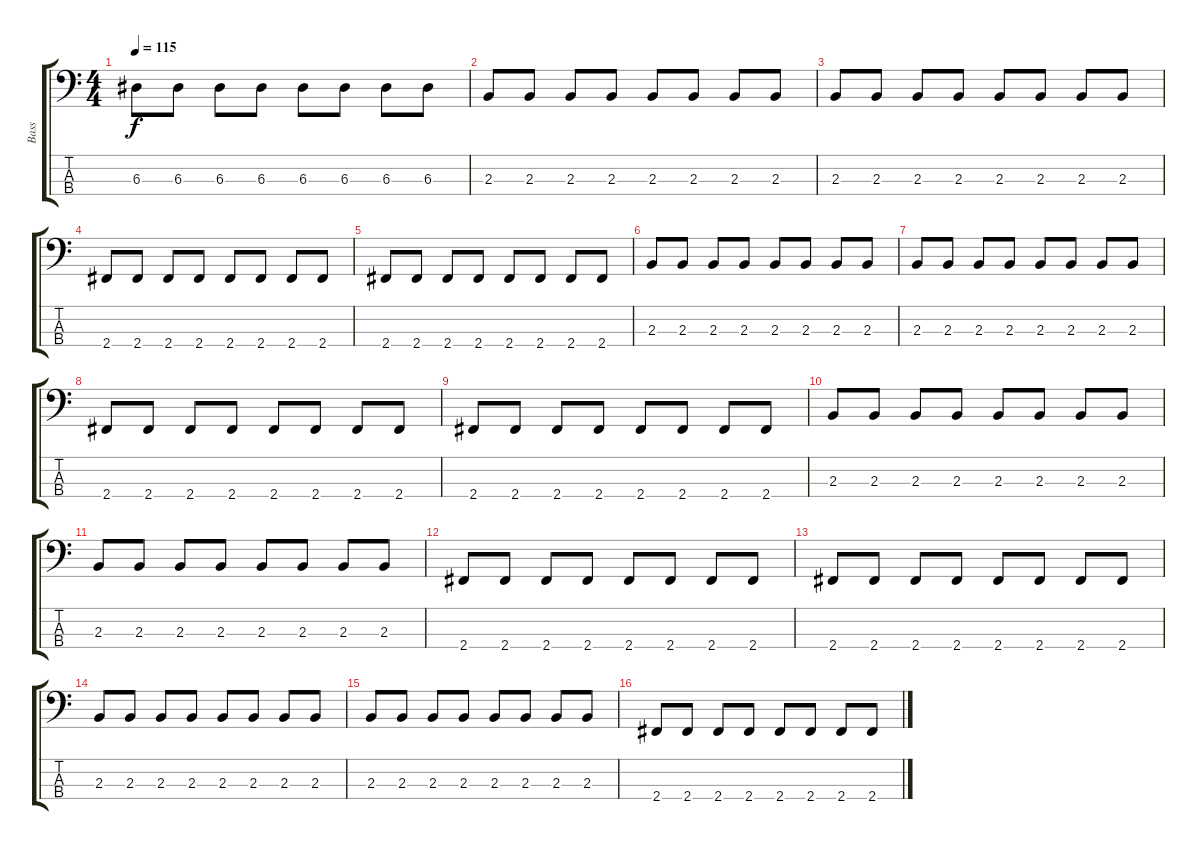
\track ("Bass" "Bass") {instrument electricbassfinger}
\staff {score tabs}
\tuning (G2 D2 A1 E1) {hide}
\ts (4 4)
\tempo 115
\clef f4
\ks c
6.3.8{dy f} 6.3.8 6.3.8 6.3.8 6.3.8 6.3.8 6.3.8 6.3.8 |
2.3.8 2.3.8 2.3.8 2.3.8 2.3.8 2.3.8 2.3.8 2.3.8 |
2.3.8 2.3.8 2.3.8 2.3.8 2.3.8 2.3.8 2.3.8 2.3.8 |
2.4.8 2.4.8 2.4.8 2.4.8 2.4.8 2.4.8 2.4.8 2.4.8 |
2.4.8 2.4.8 2.4.8 2.4.8 2.4.8 2.4.8 2.4.8 2.4.8 |
2.3.8 2.3.8 2.3.8 2.3.8 2.3.8 2.3.8 2.3.8 2.3.8 |
2.3.8 2.3.8 2.3.8 2.3.8 2.3.8 2.3.8 2.3.8 2.3.8 |
2.4.8 2.4.8 2.4.8 2.4.8 2.4.8 2.4.8 2.4.8 2.4.8 |
2.4.8 2.4.8 2.4.8 2.4.8 2.4.8 2.4.8 2.4.8 2.4.8 |
2.3.8 2.3.8 2.3.8 2.3.8 2.3.8 2.3.8 2.3.8 2.3.8 |
2.3.8 2.3.8 2.3.8 2.3.8 2.3.8 2.3.8 2.3.8 2.3.8 |
2.4.8 2.4.8 2.4.8 2.4.8 2.4.8 2.4.8 2.4.8 2.4.8 |
2.4.8 2.4.8 2.4.8 2.4.8 2.4.8 2.4.8 2.4.8 2.4.8 |
2.3.8 2.3.8 2.3.8 2.3.8 2.3.8 2.3.8 2.3.8 2.3.8 |
2.3.8 2.3.8 2.3.8 2.3.8 2.3.8 2.3.8 2.3.8 2.3.8 |
2.4.8 2.4.8 2.4.8 2.4.8 2.4.8 2.4.8 2.4.8 2.4.8
